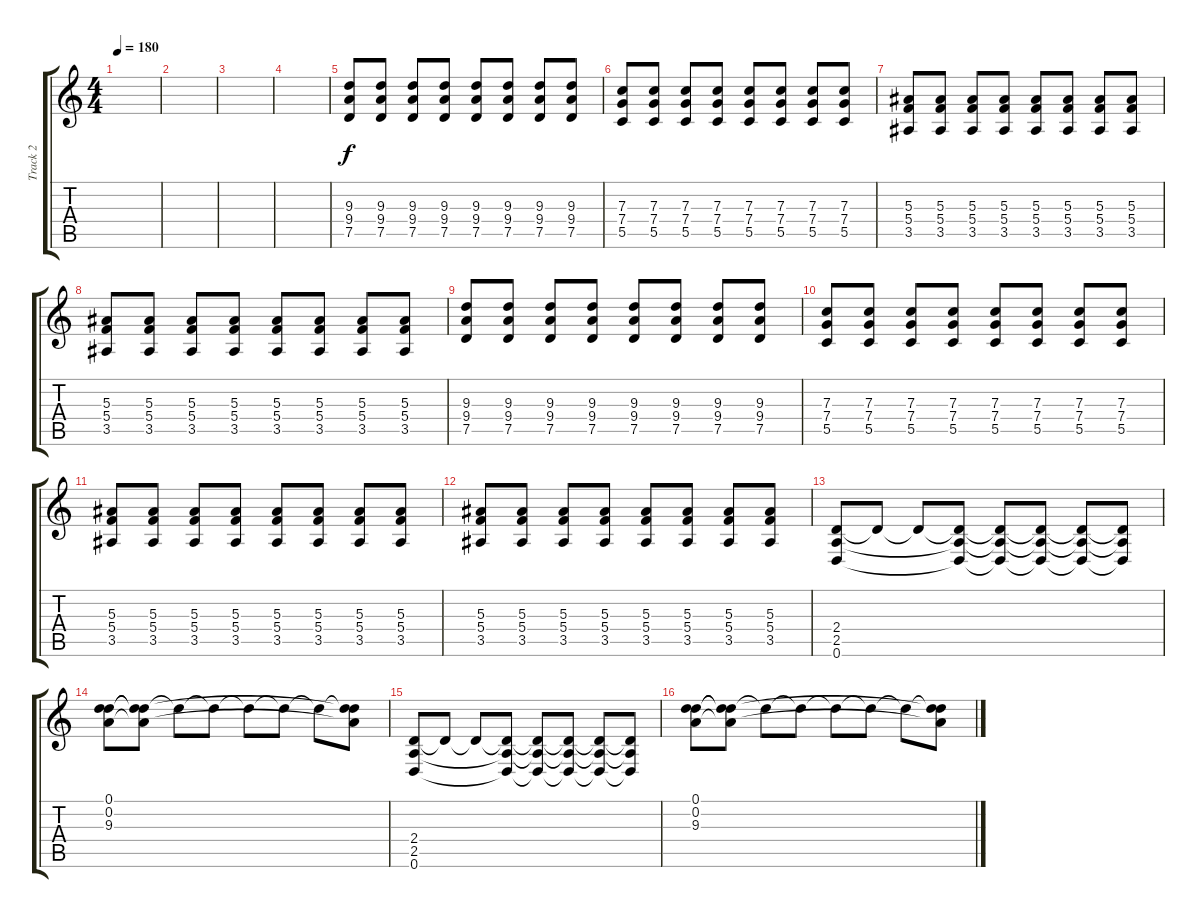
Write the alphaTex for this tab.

\track ("Track 2" "Track 2") {instrument distortionguitar}
\staff {score tabs}
\tuning (D4 A3 F3 C3 G2 D2) {hide}
\ts (4 4)
\tempo 180
\clef g2
\ks c
|
|
|
|
(9.3 9.4 7.5).8 (9.3 9.4 7.5).8 (9.3 9.4 7.5).8 (9.3 9.4 7.5).8 (9.3 9.4 7.5).8 (9.3 9.4 7.5).8 (9.3 9.4 7.5).8 (9.3 9.4 7.5).8 |
(7.3 7.4 5.5).8 (7.3 7.4 5.5).8 (7.3 7.4 5.5).8 (7.3 7.4 5.5).8 (7.3 7.4 5.5).8 (7.3 7.4 5.5).8 (7.3 7.4 5.5).8 (7.3 7.4 5.5).8 |
(5.3 5.4 3.5).8 (5.3 5.4 3.5).8 (5.3 5.4 3.5).8 (5.3 5.4 3.5).8 (5.3 5.4 3.5).8 (5.3 5.4 3.5).8 (5.3 5.4 3.5).8 (5.3 5.4 3.5).8 |
(5.3 5.4 3.5).8 (5.3 5.4 3.5).8 (5.3 5.4 3.5).8 (5.3 5.4 3.5).8 (5.3 5.4 3.5).8 (5.3 5.4 3.5).8 (5.3 5.4 3.5).8 (5.3 5.4 3.5).8 |
(9.3 9.4 7.5).8 (9.3 9.4 7.5).8 (9.3 9.4 7.5).8 (9.3 9.4 7.5).8 (9.3 9.4 7.5).8 (9.3 9.4 7.5).8 (9.3 9.4 7.5).8 (9.3 9.4 7.5).8 |
(7.3 7.4 5.5).8 (7.3 7.4 5.5).8 (7.3 7.4 5.5).8 (7.3 7.4 5.5).8 (7.3 7.4 5.5).8 (7.3 7.4 5.5).8 (7.3 7.4 5.5).8 (7.3 7.4 5.5).8 |
(5.3 5.4 3.5).8 (5.3 5.4 3.5).8 (5.3 5.4 3.5).8 (5.3 5.4 3.5).8 (5.3 5.4 3.5).8 (5.3 5.4 3.5).8 (5.3 5.4 3.5).8 (5.3 5.4 3.5).8 |
(5.3 5.4 3.5).8 (5.3 5.4 3.5).8 (5.3 5.4 3.5).8 (5.3 5.4 3.5).8 (5.3 5.4 3.5).8 (5.3 5.4 3.5).8 (5.3 5.4 3.5).8 (5.3 5.4 3.5).8 |
(2.4 2.5 0.6).8 2.4{t}.8 2.4{t}.8 (2.4{t} 2.5{t} 0.6{t}).8 (2.4{t} 2.5{t} 0.6{t}).8 (2.4{t} 2.5{t} 0.6{t}).8 (2.4{t} 2.5{t} 0.6{t}).8 (2.4{t} 2.5{t} 0.6{t}).8 |
(0.1 0.2 9.3).8 (0.1{t} 0.2{t} 9.3{t}).8 9.3{t}.8 9.3{t}.8 9.3{t}.8 9.3{t}.8 9.3{t}.8 (0.1{t} 0.2{t} 9.3{t}).8 |
(2.4 2.5 0.6).8 2.4{t}.8 2.4{t}.8 (2.4{t} 2.5{t} 0.6{t}).8 (2.4{t} 2.5{t} 0.6{t}).8 (2.4{t} 2.5{t} 0.6{t}).8 (2.4{t} 2.5{t} 0.6{t}).8 (2.4{t} 2.5{t} 0.6{t}).8 |
(0.1 0.2 9.3).8 (0.1{t} 0.2{t} 9.3{t}).8 9.3{t}.8 9.3{t}.8 9.3{t}.8 9.3{t}.8 9.3{t}.8 (0.1{t} 0.2{t} 9.3{t}).8
